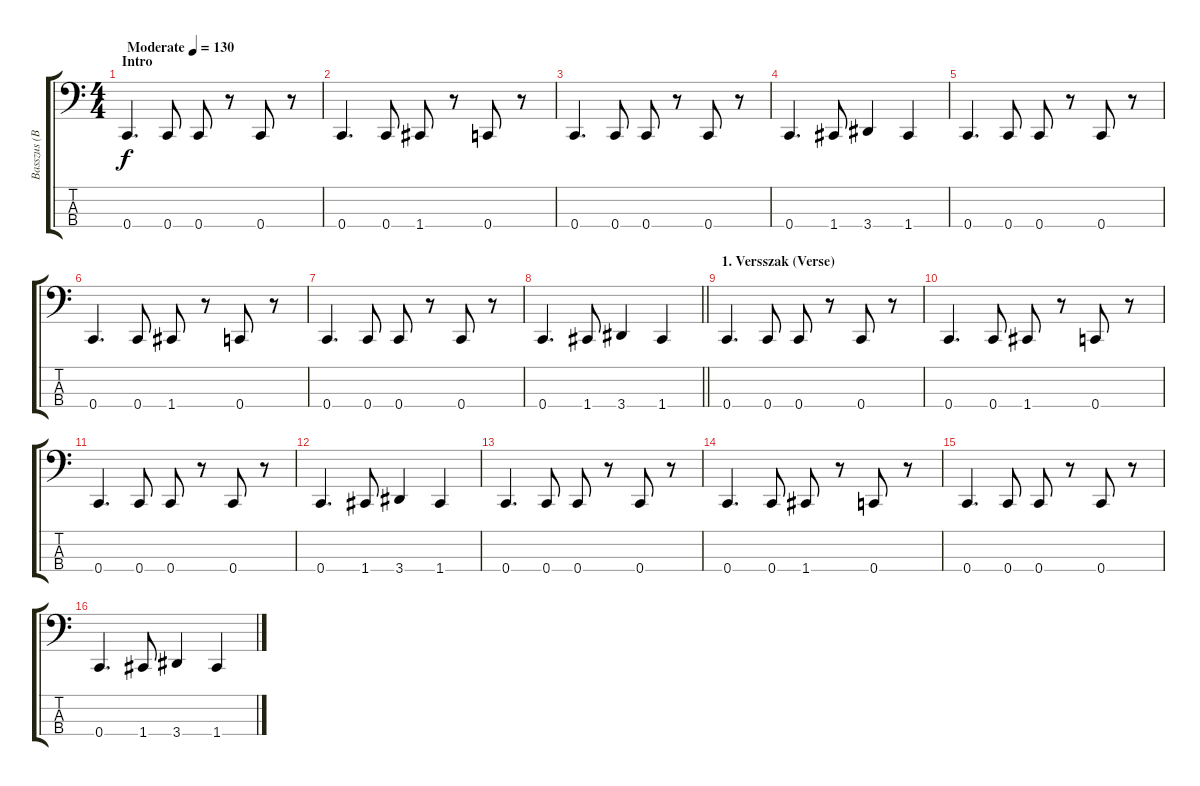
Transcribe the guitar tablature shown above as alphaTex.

\track ("Basszus (Bass)" "Basszus (B") {instrument electricbasspick}
\staff {score tabs}
\tuning (F2 C2 G1 C1) {hide}
\ts (4 4)
\section ("" "Intro")
\tempo (130 "Moderate")
\clef f4
\ks c
0.4.4{d dy f instrument electricbasspick} 0.4.8 0.4.8 r.8 0.4.8 r.8 |
0.4.4{d} 0.4.8 1.4.8 r.8 0.4.8 r.8 |
0.4.4{d} 0.4.8 0.4.8 r.8 0.4.8 r.8 |
0.4.4{d} 1.4.8 3.4.4 1.4.4 |
0.4.4{d} 0.4.8 0.4.8 r.8 0.4.8 r.8 |
0.4.4{d} 0.4.8 1.4.8 r.8 0.4.8 r.8 |
0.4.4{d} 0.4.8 0.4.8 r.8 0.4.8 r.8 |
\barLineRight lightlight
0.4.4{d} 1.4.8 3.4.4 1.4.4 |
\section ("" "1. Versszak (Verse)")
0.4.4{d} 0.4.8 0.4.8 r.8 0.4.8 r.8 |
0.4.4{d} 0.4.8 1.4.8 r.8 0.4.8 r.8 |
0.4.4{d} 0.4.8 0.4.8 r.8 0.4.8 r.8 |
0.4.4{d} 1.4.8 3.4.4 1.4.4 |
0.4.4{d} 0.4.8 0.4.8 r.8 0.4.8 r.8 |
0.4.4{d} 0.4.8 1.4.8 r.8 0.4.8 r.8 |
0.4.4{d} 0.4.8 0.4.8 r.8 0.4.8 r.8 |
0.4.4{d} 1.4.8 3.4.4 1.4.4
